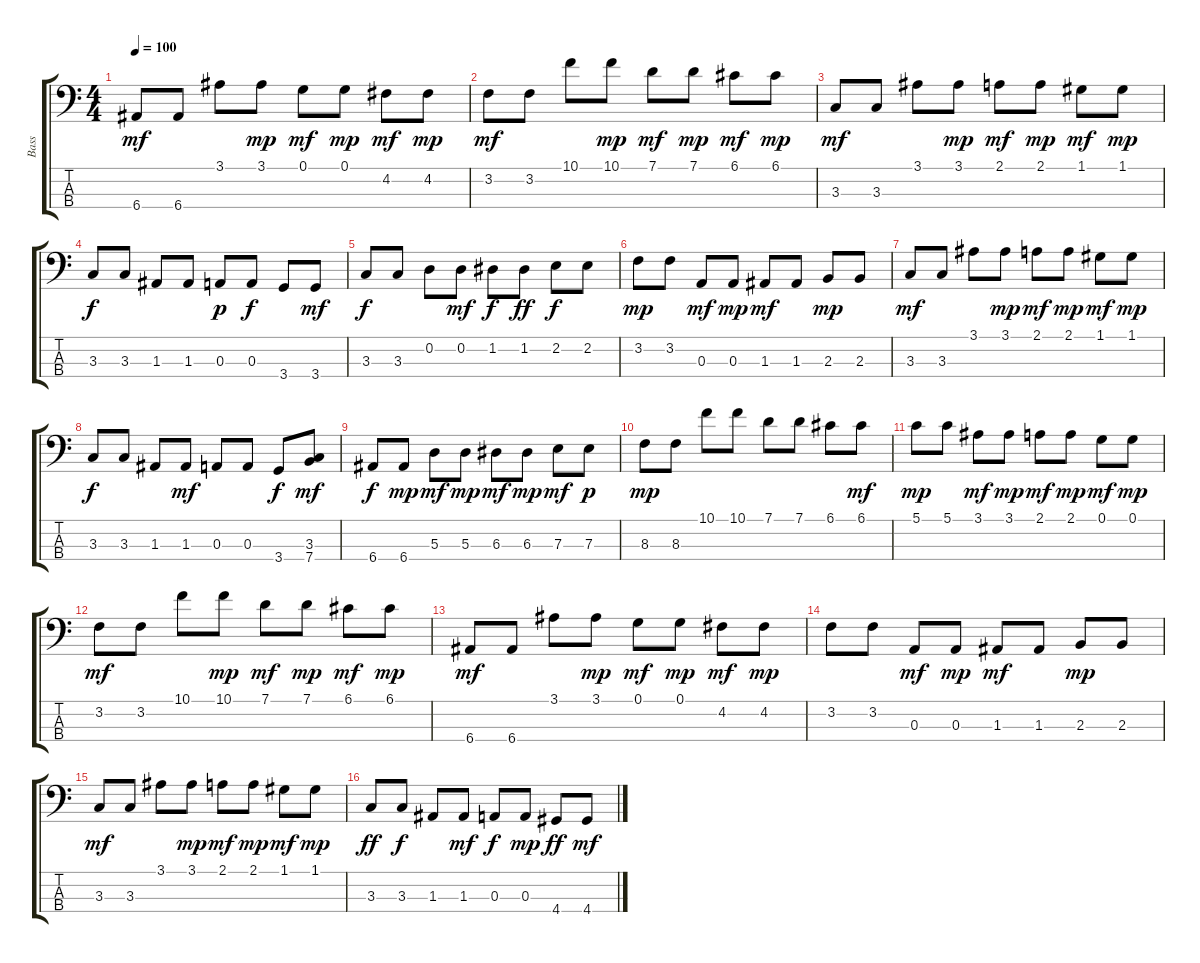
\track ("Bass" "Bass") {instrument fretlessbass}
\staff {score tabs}
\tuning (G2 D2 A1 E1) {hide}
\ts (4 4)
\tempo 100
\clef f4
\ks c
6.4.8{dy mf} 6.4.8 3.1.8 3.1.8{dy mp} 0.1.8{dy mf} 0.1.8{dy mp} 4.2.8{dy mf} 4.2.8{dy mp} |
3.2.8{dy mf} 3.2.8 10.1.8 10.1.8{dy mp} 7.1.8{dy mf} 7.1.8{dy mp} 6.1.8{dy mf} 6.1.8{dy mp} |
3.3.8{dy mf} 3.3.8 3.1.8 3.1.8{dy mp} 2.1.8{dy mf} 2.1.8{dy mp} 1.1.8{dy mf} 1.1.8{dy mp} |
3.3.8{dy f} 3.3.8 1.3.8 1.3.8 0.3.8{dy p} 0.3.8{dy f} 3.4.8 3.4.8{dy mf} |
3.3.8{dy f} 3.3.8 0.2.8 0.2.8{dy mf} 1.2.8{dy f} 1.2.8{dy ff} 2.2.8{dy f} 2.2.8 |
3.2.8{dy mp} 3.2.8 0.3.8{dy mf} 0.3.8{dy mp} 1.3.8{dy mf} 1.3.8 2.3.8{dy mp} 2.3.8 |
3.3.8{dy mf} 3.3.8 3.1.8 3.1.8{dy mp} 2.1.8{dy mf} 2.1.8{dy mp} 1.1.8{dy mf} 1.1.8{dy mp} |
3.3.8{dy f} 3.3.8 1.3.8 1.3.8{dy mf} 0.3.8 0.3.8 3.4.8{dy f} (3.3 7.4).8{dy mf} |
6.4.8{dy f} 6.4.8{dy mp} 5.3.8{dy mf} 5.3.8{dy mp} 6.3.8{dy mf} 6.3.8{dy mp} 7.3.8{dy mf} 7.3.8{dy p} |
8.3.8{dy mp} 8.3.8 10.1.8 10.1.8 7.1.8 7.1.8 6.1.8 6.1.8{dy mf} |
5.1.8{dy mp} 5.1.8 3.1.8{dy mf} 3.1.8{dy mp} 2.1.8{dy mf} 2.1.8{dy mp} 0.1.8{dy mf} 0.1.8{dy mp} |
3.2.8{dy mf} 3.2.8 10.1.8 10.1.8{dy mp} 7.1.8{dy mf} 7.1.8{dy mp} 6.1.8{dy mf} 6.1.8{dy mp} |
6.4.8{dy mf} 6.4.8 3.1.8 3.1.8{dy mp} 0.1.8{dy mf} 0.1.8{dy mp} 4.2.8{dy mf} 4.2.8{dy mp} |
3.2.8 3.2.8 0.3.8{dy mf} 0.3.8{dy mp} 1.3.8{dy mf} 1.3.8 2.3.8{dy mp} 2.3.8 |
3.3.8{dy mf} 3.3.8 3.1.8 3.1.8{dy mp} 2.1.8{dy mf} 2.1.8{dy mp} 1.1.8{dy mf} 1.1.8{dy mp} |
3.3.8{dy ff} 3.3.8{dy f} 1.3.8 1.3.8{dy mf} 0.3.8{dy f} 0.3.8{dy mp} 4.4.8{dy ff} 4.4.8{dy mf}
